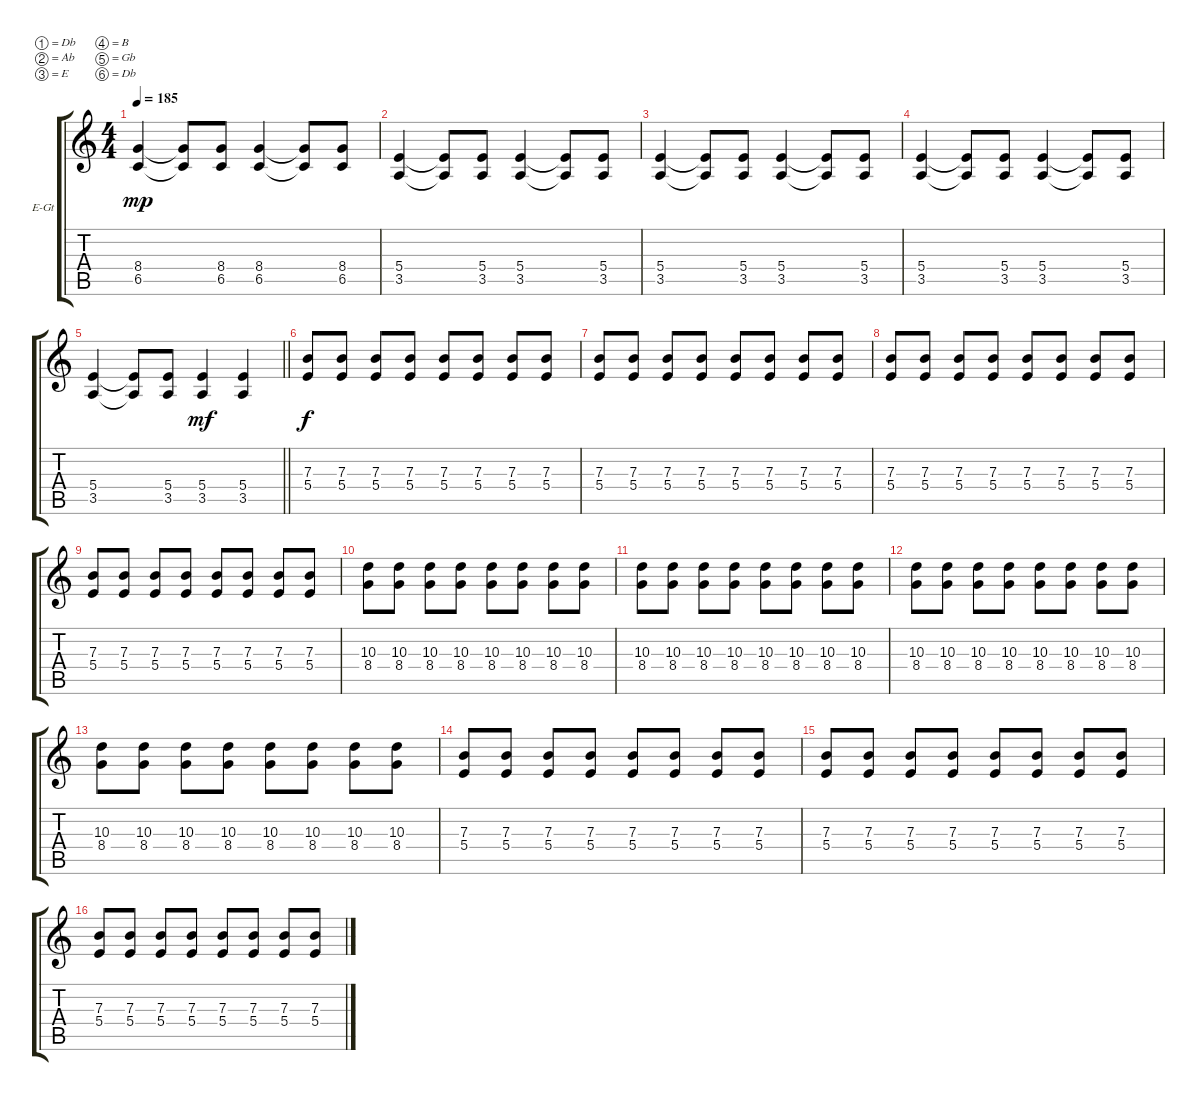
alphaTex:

\bracketExtendMode groupsimilarinstruments
\firstSystemTrackNameOrientation horizontal
\otherSystemsTrackNameOrientation horizontal
\track ("Gtr" "E-Gt") {instrument distortionguitar}
\staff {score tabs}
\tuning (Db4 Ab3 E3 B2 Gb2 Db2)
\ts (4 4)
\tempo 185
\clef g2
\ks c
(8.4 6.5).4{dy mp} (8.4{t} 6.5{t}).8 (8.4 6.5).8 (8.4 6.5).4 (8.4{t} 6.5{t}).8 (8.4 6.5).8 |
(5.4 3.5).4 (5.4{t} 3.5{t}).8 (5.4 3.5).8 (5.4 3.5).4 (5.4{t} 3.5{t}).8 (5.4 3.5).8 |
(5.4 3.5).4 (5.4{t} 3.5{t}).8 (5.4 3.5).8 (5.4 3.5).4 (5.4{t} 3.5{t}).8 (5.4 3.5).8 |
(5.4 3.5).4 (5.4{t} 3.5{t}).8 (5.4 3.5).8 (5.4 3.5).4 (5.4{t} 3.5{t}).8 (5.4 3.5).8 |
\barLineRight lightlight
(5.4 3.5).4 (5.4{t} 3.5{t}).8 (5.4 3.5).8 (5.4 3.5).4{dy mf} (5.4 3.5).4 |
\section ("" "")
(7.3 5.4).8{dy f} (7.3 5.4).8 (7.3 5.4).8 (7.3 5.4).8 (7.3 5.4).8 (7.3 5.4).8 (7.3 5.4).8 (7.3 5.4).8 |
(7.3 5.4).8 (7.3 5.4).8 (7.3 5.4).8 (7.3 5.4).8 (7.3 5.4).8 (7.3 5.4).8 (7.3 5.4).8 (7.3 5.4).8 |
(7.3 5.4).8 (7.3 5.4).8 (7.3 5.4).8 (7.3 5.4).8 (7.3 5.4).8 (7.3 5.4).8 (7.3 5.4).8 (7.3 5.4).8 |
(7.3 5.4).8 (7.3 5.4).8 (7.3 5.4).8 (7.3 5.4).8 (7.3 5.4).8 (7.3 5.4).8 (7.3 5.4).8 (7.3 5.4).8 |
(10.3 8.4).8 (10.3 8.4).8 (10.3 8.4).8 (10.3 8.4).8 (10.3 8.4).8 (10.3 8.4).8 (10.3 8.4).8 (10.3 8.4).8 |
(10.3 8.4).8 (10.3 8.4).8 (10.3 8.4).8 (10.3 8.4).8 (10.3 8.4).8 (10.3 8.4).8 (10.3 8.4).8 (10.3 8.4).8 |
(10.3 8.4).8 (10.3 8.4).8 (10.3 8.4).8 (10.3 8.4).8 (10.3 8.4).8 (10.3 8.4).8 (10.3 8.4).8 (10.3 8.4).8 |
(10.3 8.4).8 (10.3 8.4).8 (10.3 8.4).8 (10.3 8.4).8 (10.3 8.4).8 (10.3 8.4).8 (10.3 8.4).8 (10.3 8.4).8 |
(7.3 5.4).8 (7.3 5.4).8 (7.3 5.4).8 (7.3 5.4).8 (7.3 5.4).8 (7.3 5.4).8 (7.3 5.4).8 (7.3 5.4).8 |
(7.3 5.4).8 (7.3 5.4).8 (7.3 5.4).8 (7.3 5.4).8 (7.3 5.4).8 (7.3 5.4).8 (7.3 5.4).8 (7.3 5.4).8 |
(7.3 5.4).8 (7.3 5.4).8 (7.3 5.4).8 (7.3 5.4).8 (7.3 5.4).8 (7.3 5.4).8 (7.3 5.4).8 (7.3 5.4).8
